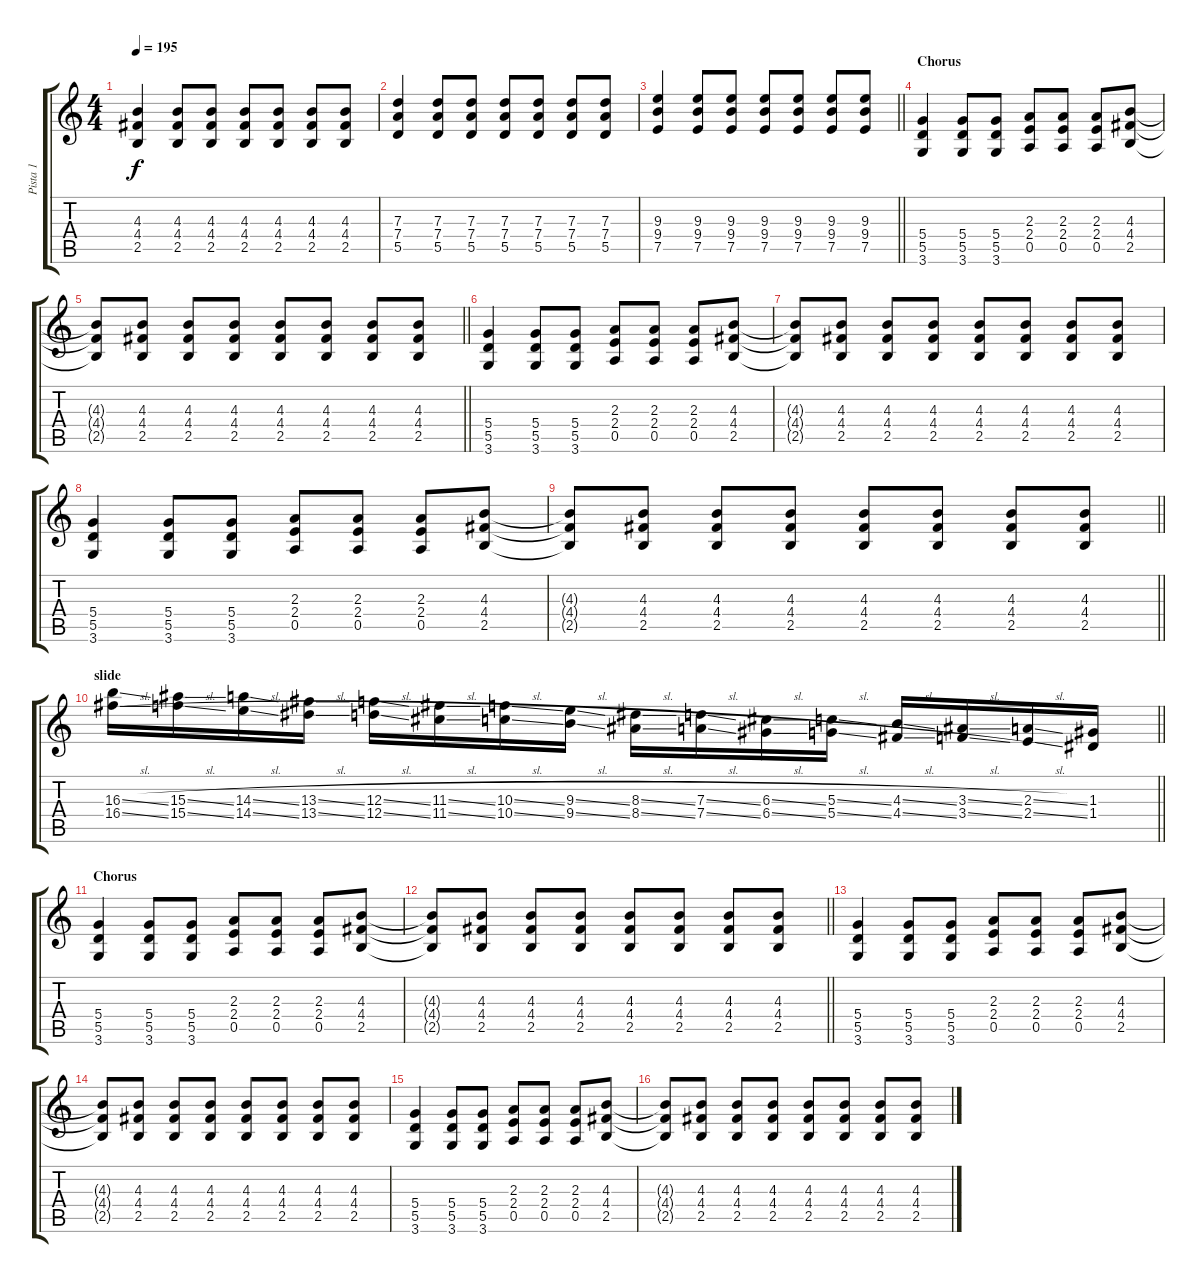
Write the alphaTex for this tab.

\track ("Pista 1" "Pista 1") {instrument distortionguitar}
\staff {score tabs}
\tuning (E4 B3 G3 D3 A2 E2) {hide}
\ts (4 4)
\tempo 195
\clef g2
\ks c
(4.3 4.4 2.5).4{dy f} (4.3 4.4 2.5).8 (4.3 4.4 2.5).8 (4.3 4.4 2.5).8 (4.3 4.4 2.5).8 (4.3 4.4 2.5).8 (4.3 4.4 2.5).8 |
(7.3 7.4 5.5).4 (7.3 7.4 5.5).8 (7.3 7.4 5.5).8 (7.3 7.4 5.5).8 (7.3 7.4 5.5).8 (7.3 7.4 5.5).8 (7.3 7.4 5.5).8 |
\barLineRight lightlight
(9.3 9.4 7.5).4 (9.3 9.4 7.5).8 (9.3 9.4 7.5).8 (9.3 9.4 7.5).8 (9.3 9.4 7.5).8 (9.3 9.4 7.5).8 (9.3 9.4 7.5).8 |
\section ("" "Chorus")
(5.4 5.5 3.6).4 (5.4 5.5 3.6).8 (5.4 5.5 3.6).8 (2.3 2.4 0.5).8 (2.3 2.4 0.5).8 (2.3 2.4 0.5).8 (4.3 4.4 2.5).8 |
\barLineRight lightlight
(4.3{t} 4.4{t} 2.5{t}).8 (4.3 4.4 2.5).8 (4.3 4.4 2.5).8 (4.3 4.4 2.5).8 (4.3 4.4 2.5).8 (4.3 4.4 2.5).8 (4.3 4.4 2.5).8 (4.3 4.4 2.5).8 |
(5.4 5.5 3.6).4 (5.4 5.5 3.6).8 (5.4 5.5 3.6).8 (2.3 2.4 0.5).8 (2.3 2.4 0.5).8 (2.3 2.4 0.5).8 (4.3 4.4 2.5).8 |
(4.3{t} 4.4{t} 2.5{t}).8 (4.3 4.4 2.5).8 (4.3 4.4 2.5).8 (4.3 4.4 2.5).8 (4.3 4.4 2.5).8 (4.3 4.4 2.5).8 (4.3 4.4 2.5).8 (4.3 4.4 2.5).8 |
(5.4 5.5 3.6).4 (5.4 5.5 3.6).8 (5.4 5.5 3.6).8 (2.3 2.4 0.5).8 (2.3 2.4 0.5).8 (2.3 2.4 0.5).8 (4.3 4.4 2.5).8 |
\barLineRight lightlight
(4.3{t} 4.4{t} 2.5{t}).8 (4.3 4.4 2.5).8 (4.3 4.4 2.5).8 (4.3 4.4 2.5).8 (4.3 4.4 2.5).8 (4.3 4.4 2.5).8 (4.3 4.4 2.5).8 (4.3 4.4 2.5).8 |
\section ("" "slide")
\barLineRight lightlight
(16.3{sl} 16.4{sl}).16 (15.3{sl} 15.4{sl}).16 (14.3{sl} 14.4{sl}).16 (13.3{sl} 13.4{sl}).16 (12.3{sl} 12.4{sl}).16 (11.3{sl} 11.4{sl}).16 (10.3{sl} 10.4{sl}).16 (9.3{sl} 9.4{sl}).16 (8.3{sl} 8.4{sl}).16 (7.3{sl} 7.4{sl}).16 (6.3{sl} 6.4{sl}).16 (5.3{sl} 5.4{sl}).16 (4.3{sl} 4.4{sl}).16 (3.3{sl} 3.4{sl}).16 (2.3{sl} 2.4{sl}).16 (1.3 1.4).16 |
\section ("" "Chorus")
(5.4 5.5 3.6).4 (5.4 5.5 3.6).8 (5.4 5.5 3.6).8 (2.3 2.4 0.5).8 (2.3 2.4 0.5).8 (2.3 2.4 0.5).8 (4.3 4.4 2.5).8 |
\barLineRight lightlight
(4.3{t} 4.4{t} 2.5{t}).8 (4.3 4.4 2.5).8 (4.3 4.4 2.5).8 (4.3 4.4 2.5).8 (4.3 4.4 2.5).8 (4.3 4.4 2.5).8 (4.3 4.4 2.5).8 (4.3 4.4 2.5).8 |
(5.4 5.5 3.6).4 (5.4 5.5 3.6).8 (5.4 5.5 3.6).8 (2.3 2.4 0.5).8 (2.3 2.4 0.5).8 (2.3 2.4 0.5).8 (4.3 4.4 2.5).8 |
(4.3{t} 4.4{t} 2.5{t}).8 (4.3 4.4 2.5).8 (4.3 4.4 2.5).8 (4.3 4.4 2.5).8 (4.3 4.4 2.5).8 (4.3 4.4 2.5).8 (4.3 4.4 2.5).8 (4.3 4.4 2.5).8 |
(5.4 5.5 3.6).4 (5.4 5.5 3.6).8 (5.4 5.5 3.6).8 (2.3 2.4 0.5).8 (2.3 2.4 0.5).8 (2.3 2.4 0.5).8 (4.3 4.4 2.5).8 |
(4.3{t} 4.4{t} 2.5{t}).8 (4.3 4.4 2.5).8 (4.3 4.4 2.5).8 (4.3 4.4 2.5).8 (4.3 4.4 2.5).8 (4.3 4.4 2.5).8 (4.3 4.4 2.5).8 (4.3 4.4 2.5).8
